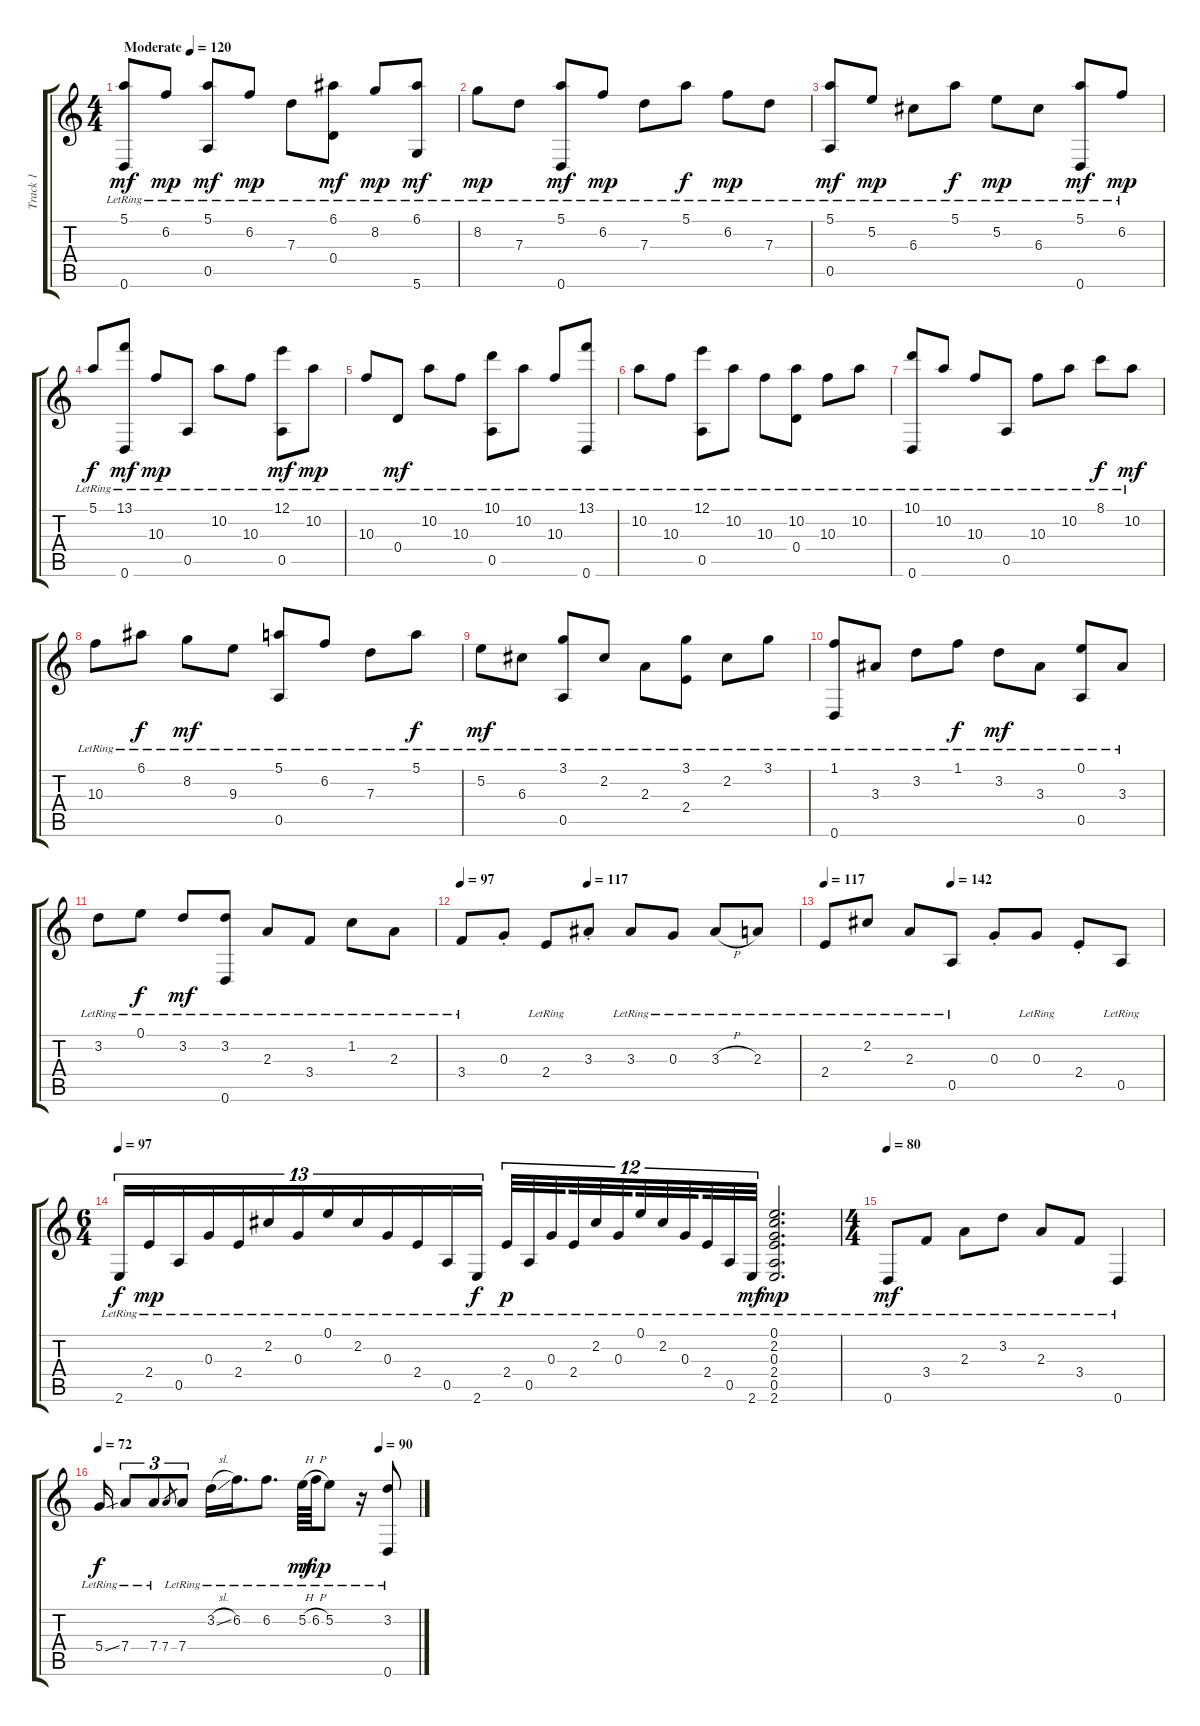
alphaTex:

\track ("Track 1" "Track 1") {instrument acousticguitarnylon}
\staff {score tabs}
\tuning (E4 B3 G3 D3 A2 D2) {hide}
\ts (4 4)
\tempo (120 "Moderate")
\tempo 79
\tempo (120 "Moderate")
\clef g2
\ks c
(5.1{lr} 0.6{lr}).8{dy mf instrument acousticguitarnylon} 6.2{lr}.8{dy mp} (5.1{lr} 0.5{lr}).8{dy mf} 6.2{lr}.8{dy mp} 7.3{lr}.8 (6.1{lr} 0.4{lr}).8{dy mf} 8.2{lr}.8{dy mp} (6.1{lr} 5.6{lr}).8{dy mf} |
8.2{lr}.8{dy mp} 7.3{lr}.8 (5.1{lr} 0.6{lr}).8{dy mf} 6.2{lr}.8{dy mp} 7.3{lr}.8 5.1{lr}.8{dy f} 6.2{lr}.8{dy mp} 7.3{lr}.8 |
(5.1{lr} 0.5{lr}).8{dy mf} 5.2{lr}.8{dy mp} 6.3{lr}.8 5.1{lr}.8{dy f} 5.2{lr}.8{dy mp} 6.3{lr}.8 (5.1{lr} 0.6{lr}).8{dy mf} 6.2{lr}.8{dy mp} |
5.1{lr}.8{dy f} (13.1{lr} 0.6{lr}).8{dy mf} 10.3{lr}.8{dy mp} 0.5{lr}.8 10.2{lr}.8 10.3{lr}.8 (12.1{lr} 0.5{lr}).8{dy mf} 10.2{lr}.8{dy mp} |
10.3{lr}.8 0.4{lr}.8{dy mf} 10.2{lr}.8 10.3{lr}.8 (10.1{lr} 0.5{lr}).8 10.2{lr}.8 10.3{lr}.8 (13.1{lr} 0.6{lr}).8 |
10.2{lr}.8 10.3{lr}.8 (12.1{lr} 0.5{lr}).8 10.2{lr}.8 10.3{lr}.8 (10.2{lr} 0.4{lr}).8 10.3{lr}.8 10.2{lr}.8 |
(10.1{lr} 0.6{lr}).8 10.2{lr}.8 10.3{lr}.8 0.5{lr}.8 10.3{lr}.8 10.2{lr}.8 8.1{lr}.8{dy f} 10.2{lr}.8{dy mf} |
10.3{lr}.8 6.1{lr}.8{dy f} 8.2{lr}.8{dy mf} 9.3{lr}.8 (5.1{lr} 0.5{lr}).8 6.2{lr}.8 7.3{lr}.8 5.1{lr}.8{dy f} |
5.2{lr}.8{dy mf} 6.3{lr}.8 (3.1{lr} 0.5{lr}).8 2.2{lr}.8 2.3{lr}.8 (3.1{lr} 2.4{lr}).8 2.2{lr}.8 3.1{lr}.8 |
(1.1{lr} 0.6{lr}).8 3.3{lr}.8 3.2{lr}.8 1.1{lr}.8{dy f} 3.2{lr}.8{dy mf} 3.3{lr}.8 (0.1{lr} 0.5{lr}).8 3.3{lr}.8 |
3.2{lr}.8 0.1{lr}.8{dy f} 3.2{lr}.8{dy mf} (3.2{lr} 0.6{lr}).8 2.3{lr}.8 3.4{lr}.8 1.2{lr}.8 2.3{lr}.8 |
\tempo 97
\tempo (117 0.375)
3.4{lr}.8 0.3{st}.8 2.4{lr}.8 3.3{st}.8 3.3{lr}.8 0.3{lr}.8 3.3{h lr}.8 2.3{lr}.8 |
\tempo 117
\tempo (142 0.375)
2.4{lr}.8 2.2{lr}.8 2.3{lr}.8 0.5{lr}.8 0.3{st}.8 0.3{lr}.8 2.4{st}.8 0.5{lr}.8 |
\ts (6 4)
\tempo 97
2.6{lr}.16{tu (13 8) dy f} 2.4{lr}.16{tu (13 8) dy mp} 0.5{lr}.16{tu (13 8)} 0.3{lr}.16{tu (13 8)} 2.4{lr}.16{tu (13 8)} 2.2{lr}.16{tu (13 8)} 0.3{lr}.16{tu (13 8)} 0.1{lr}.16{tu (13 8)} 2.2{lr}.16{tu (13 8)} 0.3{lr}.16{tu (13 8)} 2.4{lr}.16{tu (13 8)} 0.5{lr}.16{tu (13 8)} 2.6{lr}.16{tu (13 8) dy f beam splitsecondary} 2.4{lr}.32{tu (12 8) dy p} 0.5{lr}.32{tu (12 8)} 0.3{lr}.32{tu (12 8) beam splitsecondary} 2.4{lr}.32{tu (12 8)} 2.2{lr}.32{tu (12 8)} 0.3{lr}.32{tu (12 8) beam splitsecondary} 0.1{lr}.32{tu (12 8)} 2.2{lr}.32{tu (12 8)} 0.3{lr}.32{tu (12 8) beam splitsecondary} 2.4{lr}.32{tu (12 8)} 0.5{lr}.32{tu (12 8)} 2.6{lr}.32{tu (12 8) dy mf} (0.1{lr} 2.2{lr} 0.3{lr} 2.4{lr} 0.5{lr} 2.6{lr}).2{d dy mp} |
\ts (4 4)
\tempo 80
0.6{lr}.8{dy mf} 3.4{lr}.8 2.3{lr}.8 3.2{lr}.8 2.3{lr}.8 3.4{lr}.8 0.6{lr}.4 |
\tempo 72
\tempo (90 0.875)
5.4{ss lr}.16{dy f} 7.4{lr}.8{tu (3 2)} 7.4{lr}.8{tu (3 2)} 7.4.8{gr} 7.4{lr}.8{tu (3 2)} 3.2{sl lr}.16 6.2{lr}.16{d} 6.2{lr}.8{d} 5.2{h lr}.64{dy mf} 6.2{h lr}.64{dy mp} 5.2{lr}.8 r.16 (3.2{lr} 0.6{lr}).8
